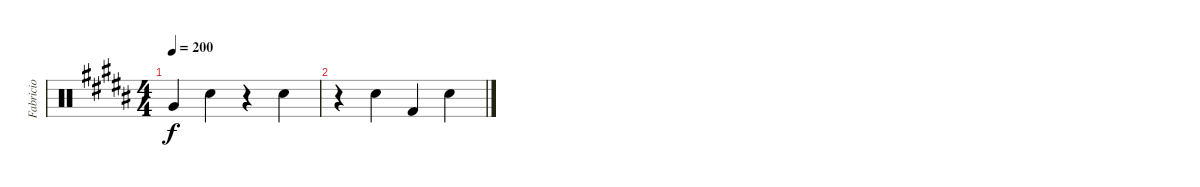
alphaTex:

\track ("Fabricio" "Fabricio") {instrument percussion}
\staff {score}
\articulation defaults
\ts (4 4)
\tempo 200
\clef neutral
\ks b "Very Low Tom (hit)".4{dy f} "Electric Snare (hit)".4
r.4 "Electric Snare (hit)".4 |
r.4 "Electric Snare (hit)".4 "Kick (hit) 2".4 "Electric Snare (hit)".4
